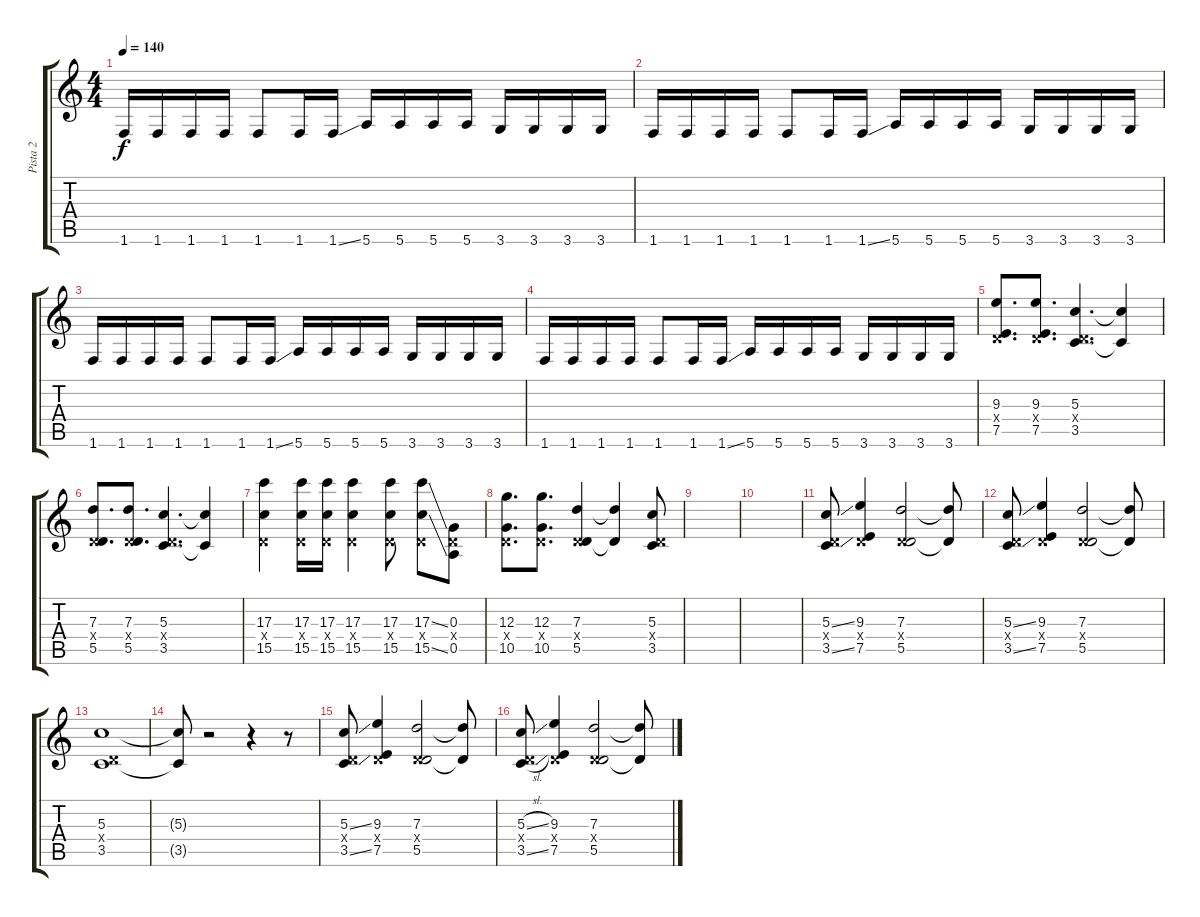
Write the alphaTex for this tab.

\track ("Pista 2" "Pista 2") {instrument overdrivenguitar}
\staff {score tabs}
\tuning (E4 B3 G3 D3 A2 E2) {hide}
\ts (4 4)
\tempo 140
\clef g2
\ks c
1.6.16{dy f} 1.6.16 1.6.16 1.6.16 1.6.8 1.6.16 1.6{ss}.16 5.6.16 5.6.16 5.6.16 5.6.16 3.6.16 3.6.16 3.6.16 3.6.16 |
1.6.16 1.6.16 1.6.16 1.6.16 1.6.8 1.6.16 1.6{ss}.16 5.6.16 5.6.16 5.6.16 5.6.16 3.6.16 3.6.16 3.6.16 3.6.16 |
1.6.16 1.6.16 1.6.16 1.6.16 1.6.8 1.6.16 1.6{ss}.16 5.6.16 5.6.16 5.6.16 5.6.16 3.6.16 3.6.16 3.6.16 3.6.16 |
1.6.16 1.6.16 1.6.16 1.6.16 1.6.8 1.6.16 1.6{ss}.16 5.6.16 5.6.16 5.6.16 5.6.16 3.6.16 3.6.16 3.6.16 3.6.16 |
(9.3 0.4{x} 7.5).8{d} (9.3 0.4{x} 7.5).8{d} (5.3 0.4{x} 3.5).4{d} (5.3{t} 3.5{t}).4 |
(7.3 0.4{x} 5.5).8{d} (7.3 0.4{x} 5.5).8{d} (5.3 0.4{x} 3.5).4{d} (5.3{t} 3.5{t}).4 |
(17.3 0.4{x} 15.5).4 (17.3 0.4{x} 15.5).16 (17.3 0.4{x} 15.5).16 (17.3 0.4{x} 15.5).4 (17.3 0.4{x} 15.5).8 (17.3{ss} 0.4{x} 15.5{ss}).8 (0.3 0.4{x} 0.5).8 |
(12.3 0.4{x} 10.5).8{d} (12.3 0.4{x} 10.5).8{d} (7.3 0.4{x} 5.5).4 (7.3{t} 5.5{t}).4 (5.3 0.4{x} 3.5).8 |
|
|
(5.3{ss} 0.4{x} 3.5{ss}).8 (9.3 0.4{x} 7.5).4 (7.3 0.4{x} 5.5).2 (7.3{t} 5.5{t}).8 |
(5.3{ss} 0.4{x} 3.5{ss}).8 (9.3 0.4{x} 7.5).4 (7.3 0.4{x} 5.5).2 (7.3{t} 5.5{t}).8 |
(5.3 0.4{x} 3.5).1 |
(5.3{t} 3.5{t}).8 r.2 r.4 r.8 |
(5.3{ss} 0.4{x} 3.5{ss}).8 (9.3 0.4{x} 7.5).4 (7.3 0.4{x} 5.5).2 (7.3{t} 5.5{t}).8 |
(5.3{sl} 0.4{x} 3.5{sl}).8 (9.3 0.4{x} 7.5).4 (7.3 0.4{x} 5.5).2 (7.3{t} 5.5{t}).8
